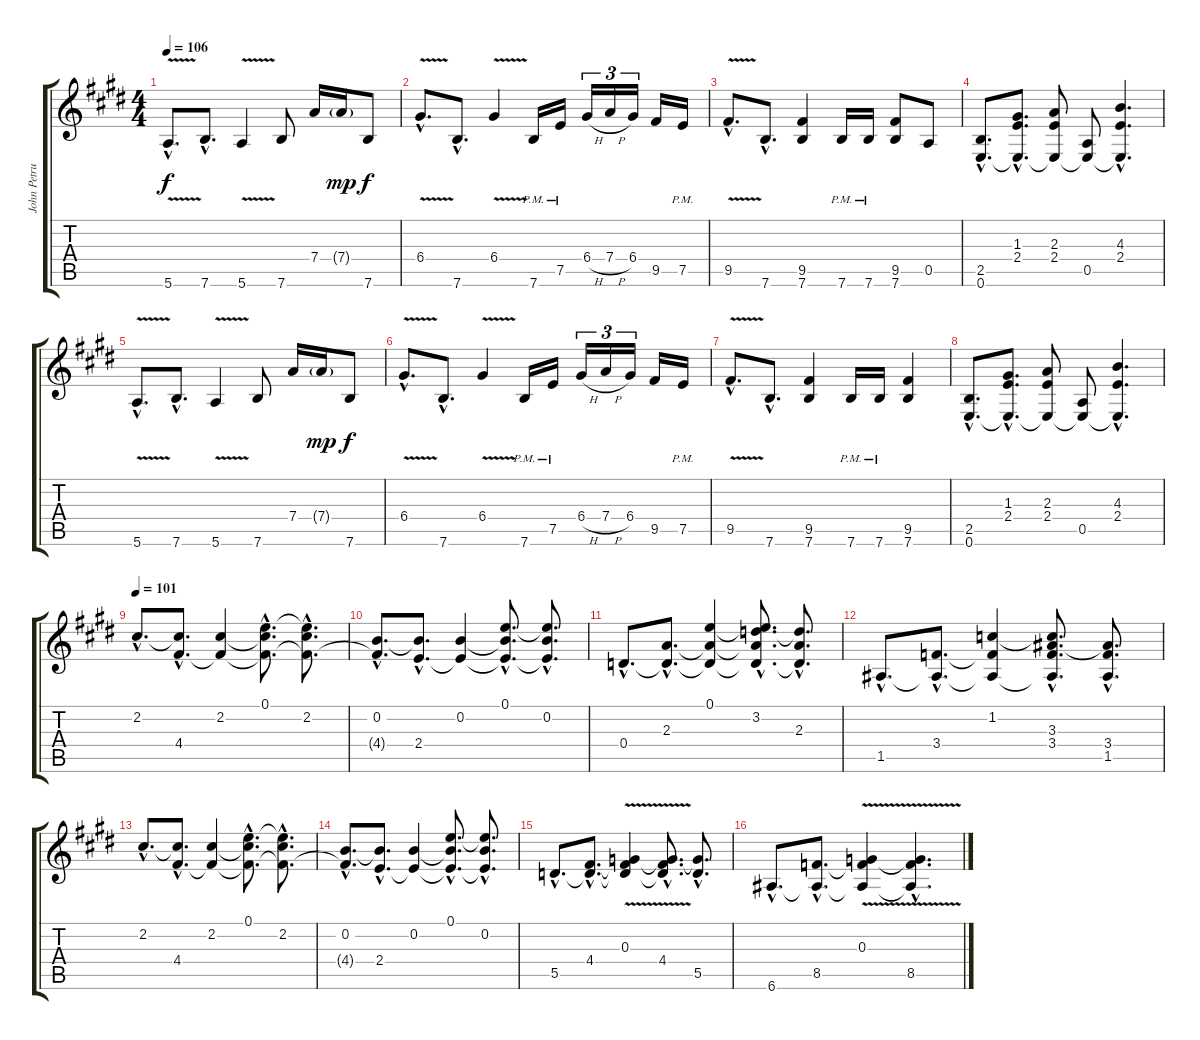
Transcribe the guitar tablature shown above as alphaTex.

\track ("John Petrucci" "John Petru") {instrument overdrivenguitar}
\staff {score tabs}
\tuning (E4 B3 G3 D3 A2 E2) {hide}
\ts (4 4)
\tempo 106
\clef g2
\ks e
5.6{v hac}.8{d dy f volume 13 balance 8 instrument overdrivenguitar} 7.6{hac}.8{d} 5.6{v}.4 7.6.8 7.4.16 7.4{g}.16{dy mp} 7.6.8{dy f} |
6.4{v hac}.8{d} 7.6{hac}.8{d} 6.4{v}.4 7.6{pm}.16 7.5{pm}.16 6.4{h}.16{tu (3 2)} 7.4{h}.16{tu (3 2)} 6.4.16{tu (3 2)} 9.5.16 7.5{pm}.16 |
9.5{v hac}.8{d} 7.6{hac}.8{d} (9.5 7.6).4 7.6{pm}.16 7.6{pm}.16 (9.5 7.6).8 0.5.8 |
(2.5{hac} 0.6{hac}).8{d} (1.3{hac} 2.4{hac} 0.6{hac t}).8{d} (2.3 2.4 0.6{t}).8 (0.5 0.6{t}).8 (4.3{hac} 2.4{hac} 0.6{hac t}).4{d} |
5.6{v hac}.8{d} 7.6{hac}.8{d} 5.6{v}.4 7.6.8 7.4.16 7.4{g}.16{dy mp} 7.6.8{dy f} |
6.4{v hac}.8{d} 7.6{hac}.8{d} 6.4{v}.4 7.6{pm}.16 7.5{pm}.16 6.4{h}.16{tu (3 2)} 7.4{h}.16{tu (3 2)} 6.4.16{tu (3 2)} 9.5.16 7.5{pm}.16 |
9.5{v hac}.8{d} 7.6{hac}.8{d} (9.5 7.6).4 7.6{pm}.16 7.6{pm}.16 (9.5 7.6).4 |
(2.5{hac} 0.6{hac}).8{d} (1.3{hac} 2.4{hac} 0.6{hac t}).8{d} (2.3 2.4 0.6{t}).8 (0.5 0.6{t}).8 (4.3{hac} 2.4{hac} 0.6{hac t}).4{d} |
\tempo 101
2.2{hac}.8{d volume 11} (2.2{hac t} 4.4{hac}).8{d} (2.2 4.4{t}).4 (0.1{hac} 2.2{hac t} 4.4{hac t}).8{d} (0.1{hac t} 2.2{hac} 4.4{hac t}).8{d} |
(0.2{hac} 4.4{hac t}).8{d} (0.2{hac t} 2.4{hac}).8{d} (0.2 2.4{t}).4 (0.1{hac} 0.2{hac t} 2.4{hac t}).8{d} (0.1{hac t} 0.2{hac} 2.4{hac t}).8{d} |
0.4{hac}.8{d} (2.3{hac} 0.4{hac t}).8{d} (0.1 2.3{t} 0.4{t}).4 (0.1{hac t} 3.2{hac} 2.3{hac t} 0.4{hac t}).8{d} (3.2{hac t} 2.3{hac} 0.4{hac t}).8{d} |
1.5{hac}.8{d} (3.4{hac} 1.5{hac t}).8{d} (1.2 3.4{t} 1.5{t}).4 (1.2{hac t} 3.3{hac} 3.4{hac} 1.5{hac t}).8{d} (3.3{hac t} 3.4{hac} 1.5{hac}).8{d} |
2.2{hac}.8{d} (2.2{hac t} 4.4{hac}).8{d} (2.2 4.4{t}).4 (0.1{hac} 2.2{hac t} 4.4{hac t}).8{d} (0.1{hac t} 2.2{hac} 4.4{hac t}).8{d} |
(0.2{hac} 4.4{hac t}).8{d} (0.2{hac t} 2.4{hac}).8{d} (0.2 2.4{t}).4 (0.1{hac} 0.2{hac t} 2.4{hac t}).8{d} (0.1{hac t} 0.2{hac} 2.4{hac t}).8{d} |
5.5{hac}.8{d} (4.4{hac} 5.5{hac t}).8{d} (0.3{v} 4.4{t} 5.5{t}).4 (0.3{hac t} 4.4{hac} 5.5{hac t}).8{d} (0.3{hac t} 5.5{hac}).8{d} |
6.6{hac}.8{d} (8.5{hac} 6.6{hac t}).8{d} (0.3{v} 8.5{t} 6.6{t}).4 (0.3{hac t} 8.5{hac} 6.6{hac t}).4{d}
